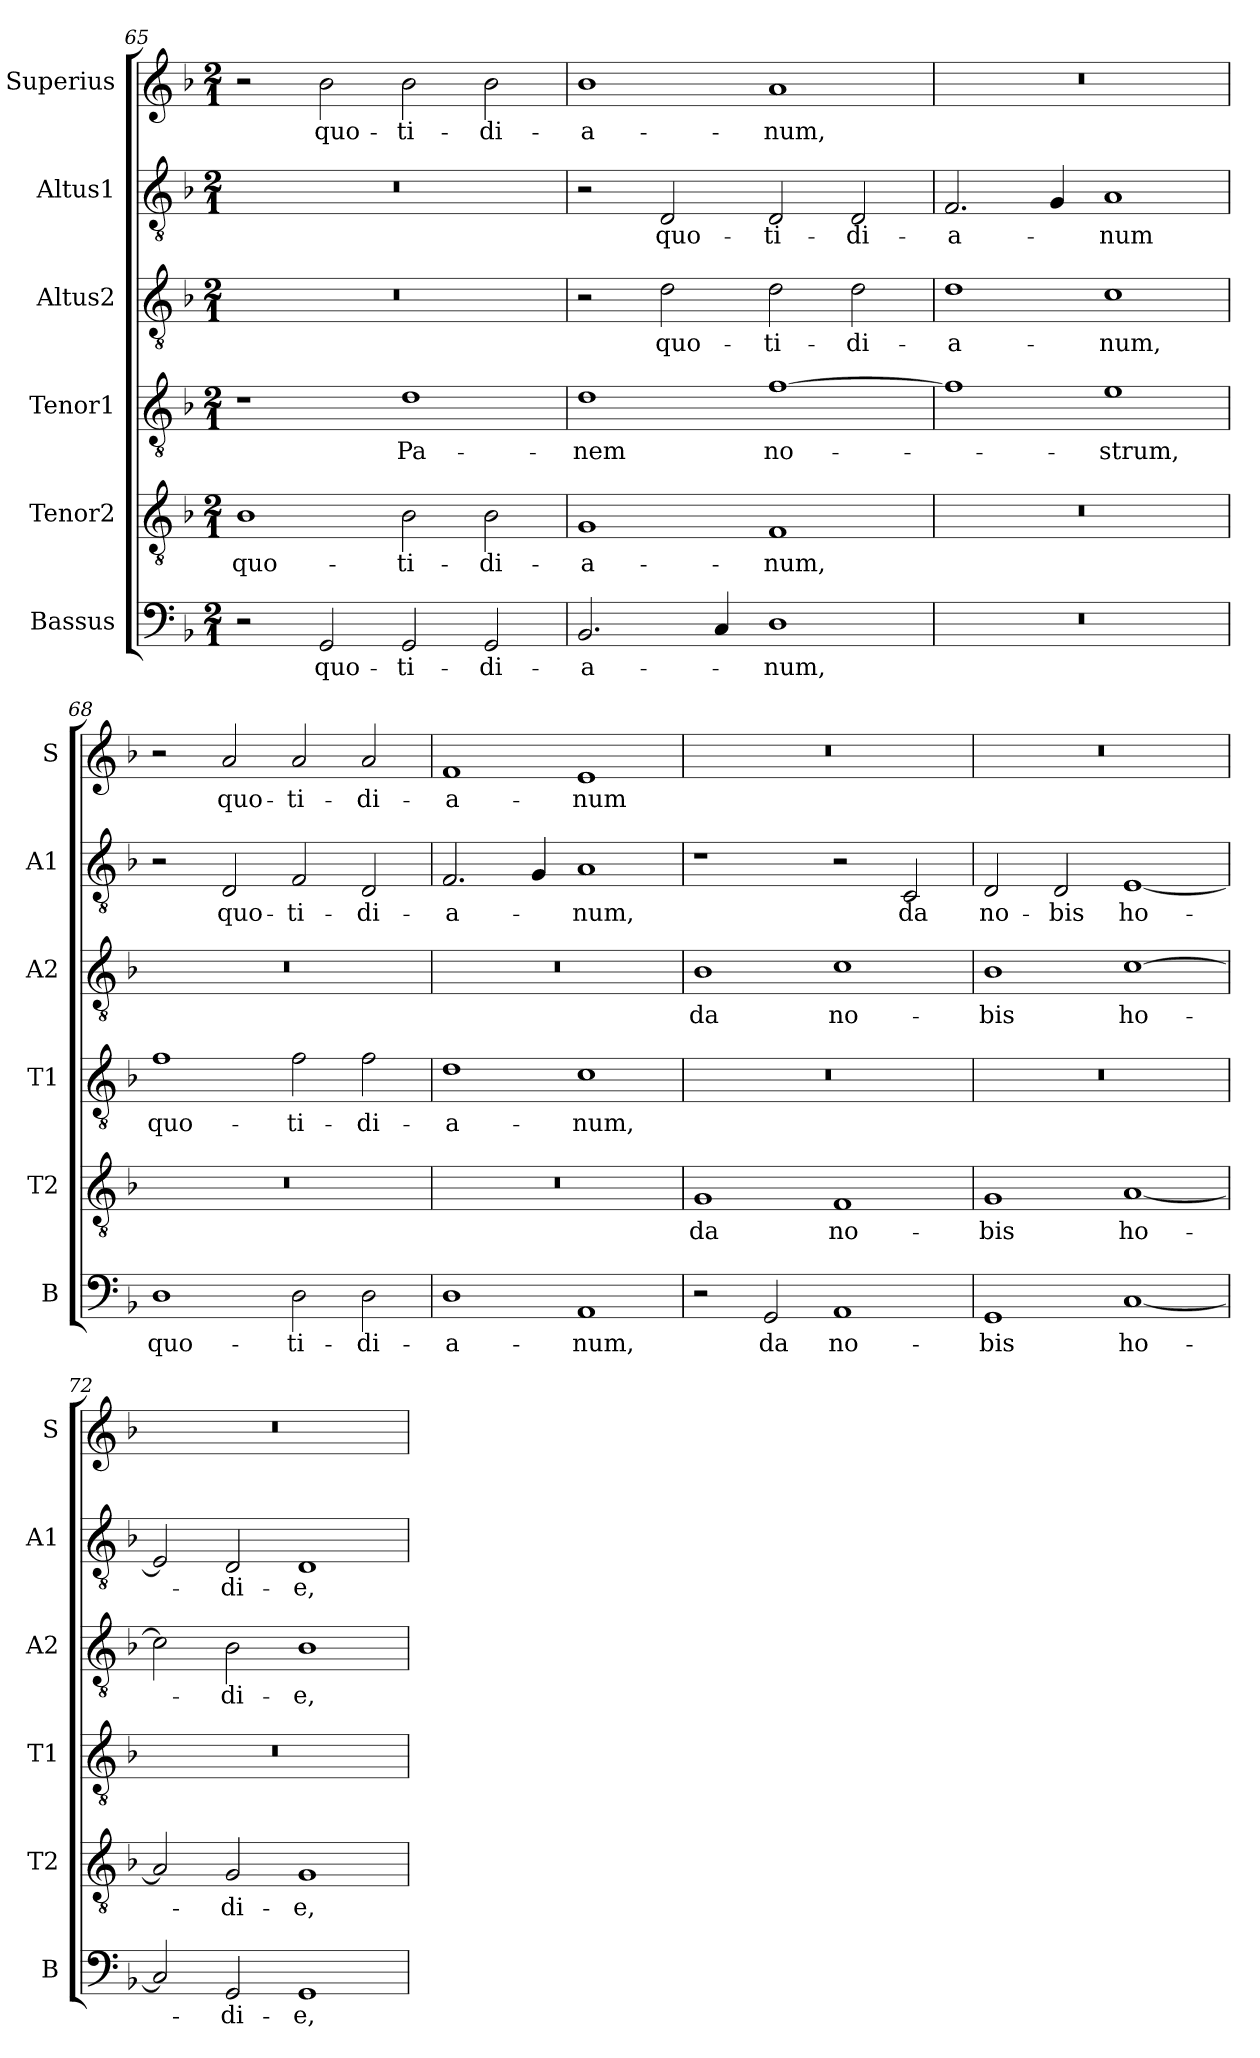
**kern	**text	**kern	**text	**kern	**text	**kern	**text	**kern	**text	**kern	**text
*part6	*part6	*part5	*part5	*part4	*part4	*part3	*part3	*part2	*part2	*part1	*part1
*staff6	*staff6	*staff5	*staff5	*staff4	*staff4	*staff3	*staff3	*staff2	*staff2	*staff1	*staff1
*I"Bassus	*	*I"Tenor2	*	*I"Tenor1	*	*I"Altus2	*	*I"Altus1	*	*I"Superius	*
*I'B	*	*I'T2	*	*I'T1	*	*I'A2	*	*I'A1	*	*I'S	*
*clefF4	*	*clefGv2	*	*clefGv2	*	*clefGv2	*	*clefGv2	*	*clefG2	*
*k[b-]	*	*k[b-]	*	*k[b-]	*	*k[b-]	*	*k[b-]	*	*k[b-]	*
*M2/1	*	*M2/1	*	*M2/1	*	*M2/1	*	*M2/1	*	*M2/1	*
=65	=65	=65	=65	=65	=65	=65	=65	=65	=65	=65	=65
2r	.	1B-	quo-	1r	.	0r	.	0r	.	2r	.
2GG/	quo-	.	.	.	.	.	.	.	.	2b-\	quo-
2GG/	-ti-	2B-\	-ti-	1d	Pa-	.	.	.	.	2b-\	-ti-
2GG/	-di-	2B-\	-di-	.	.	.	.	.	.	2b-\	-di-
=66	=66	=66	=66	=66	=66	=66	=66	=66	=66	=66	=66
2.BB-/	-a-	1G	-a-	1d	-nem	2r	.	2r	.	1b-	-a-
.	.	.	.	.	.	2d\	quo-	2D/	quo-	.	.
4C/	.	.	.	.	.	.	.	.	.	.	.
1D	-num,	1F	-num,	[1f	no-	2d\	-ti-	2D/	-ti-	1a	-num,
.	.	.	.	.	.	2d\	-di-	2D/	-di-	.	.
=67	=67	=67	=67	=67	=67	=67	=67	=67	=67	=67	=67
0r	.	0r	.	1f]	.	1d	-a-	2.F/	-a-	0r	.
.	.	.	.	.	.	.	.	4G/	.	.	.
.	.	.	.	1e	-strum,	1c	-num,	1A	-num	.	.
=68	=68	=68	=68	=68	=68	=68	=68	=68	=68	=68	=68
1D	quo-	0r	.	1f	quo-	0r	.	2r	.	2r	.
.	.	.	.	.	.	.	.	2D/	quo-	2a/	quo-
2D\	-ti-	.	.	2f\	-ti-	.	.	2F/	-ti-	2a/	-ti-
2D\	-di-	.	.	2f\	-di-	.	.	2D/	-di-	2a/	-di-
=69	=69	=69	=69	=69	=69	=69	=69	=69	=69	=69	=69
1D	-a-	0r	.	1d	-a-	0r	.	2.F/	-a-	1f	-a-
.	.	.	.	.	.	.	.	4G/	.	.	.
1AA	-num,	.	.	1c	-num,	.	.	1A	-num,	1e	-num
=70	=70	=70	=70	=70	=70	=70	=70	=70	=70	=70	=70
2r	.	1G	da	0r	.	1B-	da	1r	.	0r	.
2GG/	da	.	.	.	.	.	.	.	.	.	.
1AA	no-	1F	no-	.	.	1c	no-	2r	.	.	.
.	.	.	.	.	.	.	.	2C/	da	.	.
=71	=71	=71	=71	=71	=71	=71	=71	=71	=71	=71	=71
1GG	-bis	1G	-bis	0r	.	1B-	-bis	2D/	no-	0r	.
.	.	.	.	.	.	.	.	2D/	-bis	.	.
[1C	ho-	[1A	ho-	.	.	[1c	ho-	[1E	ho-	.	.
=72	=72	=72	=72	=72	=72	=72	=72	=72	=72	=72	=72
2C/]	.	2A/]	.	0r	.	2c\]	.	2E/]	.	0r	.
2GG/	-di-	2G/	-di-	.	.	2B-\	-di-	2D/	-di-	.	.
1GG	-e,	1G	-e,	.	.	1B-	-e,	1D	-e,	.	.
=	=	=	=	=	=	=	=	=	=	=	=
*-	*-	*-	*-	*-	*-	*-	*-	*-	*-	*-	*-
